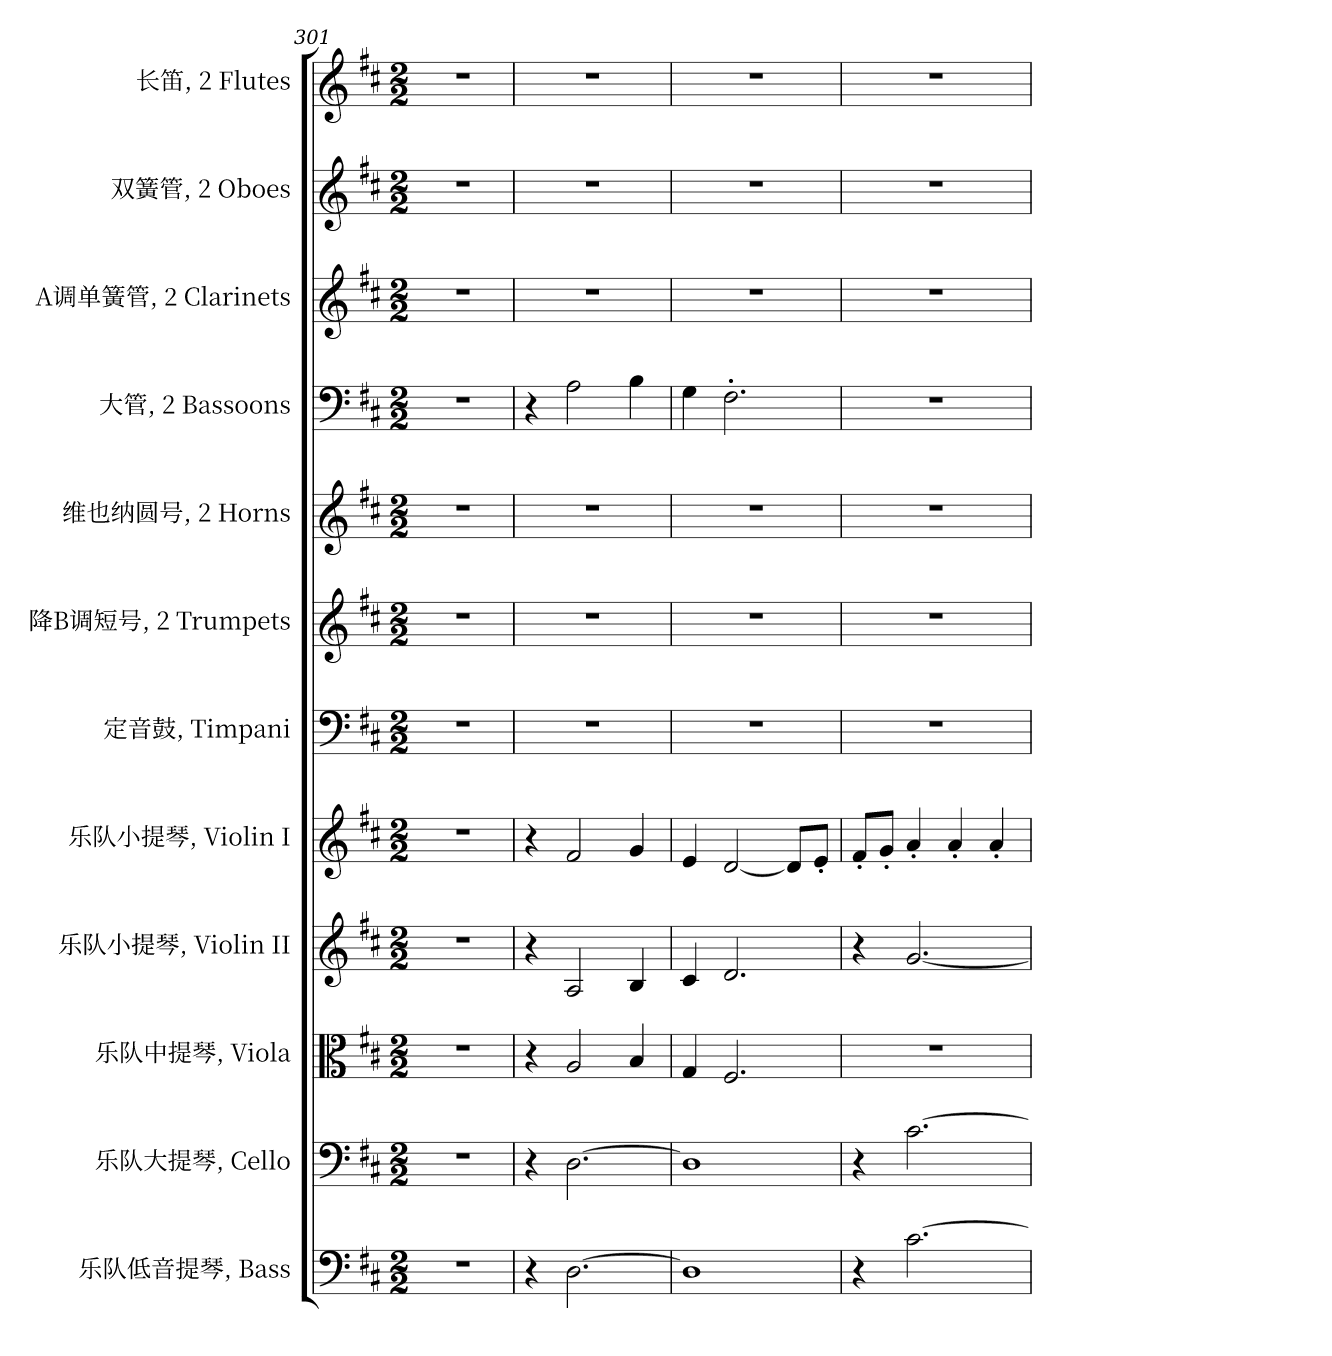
**kern	**kern	**kern	**kern	**kern	**kern	**kern	**kern	**kern	**kern	**kern	**kern
*part12	*part11	*part10	*part9	*part8	*part7	*part6	*part5	*part4	*part3	*part2	*part1
*staff12	*staff11	*staff10	*staff9	*staff8	*staff7	*staff6	*staff5	*staff4	*staff3	*staff2	*staff1
*I"乐队低音提琴, Bass	*I"乐队大提琴, Cello	*I"乐队中提琴, Viola	*I"乐队小提琴, Violin II	*I"乐队小提琴, Violin I	*I"定音鼓, Timpani	*I"降B调短号, 2 Trumpets	*I"维也纳圆号, 2 Horns	*I"大管, 2 Bassoons	*I"A调单簧管, 2 Clarinets	*I"双簧管, 2 Oboes	*I"长笛, 2 Flutes
*	*	*	*	*	*I'Timp.	*	*	*I'Bsn.	*I'A Cl.	*I'Ob.	*I'Fl.
!!LO:PB:g=z
*clefF4	*clefF4	*clefC3	*clefG2	*clefG2	*clefF4	*clefG2	*clefG2	*clefF4	*clefG2	*clefG2	*clefG2
*ITrd7c12	*	*	*	*	*	*ITrd1c2	*ITrd4c7	*	*ITrd2c3	*	*
*k[f#c#]	*k[f#c#]	*k[f#c#]	*k[f#c#]	*k[f#c#]	*k[f#c#]	*k[]	*k[f#]	*k[f#c#]	*k[f#c#g#d#a#]	*k[f#c#]	*k[f#c#]
*M2/2	*M2/2	*M2/2	*M2/2	*M2/2	*M2/2	*M2/2	*M2/2	*M2/2	*M2/2	*M2/2	*M2/2
=301	=301	=301	=301	=301	=301	=301	=301	=301	=301	=301	=301
1r	1r	1r	1r	1r	1r	1r	1r	1r	1r	1r	1r
=302	=302	=302	=302	=302	=302	=302	=302	=302	=302	=302	=302
4r	4r	4r	4r	4r	1r	1r	1r	4r	1r	1r	1r
[2.DD\	[2.D\	2A/	2A/	2f#/	.	.	.	2A\	.	.	.
.	.	4B/	4B/	4g/	.	.	.	4B\	.	.	.
=303	=303	=303	=303	=303	=303	=303	=303	=303	=303	=303	=303
1DD]	1D]	4G/	4c#/	4e/	1r	1r	1r	4G\	1r	1r	1r
.	.	2.F#/	2.d/	[2d/	.	.	.	2.F#'\	.	.	.
.	.	.	.	8d/L]	.	.	.	.	.	.	.
.	.	.	.	8e'/J	.	.	.	.	.	.	.
=304	=304	=304	=304	=304	=304	=304	=304	=304	=304	=304	=304
4r	4r	1r	4r	8f#'/L	1r	1r	1r	1r	1r	1r	1r
.	.	.	.	8g'/J	.	.	.	.	.	.	.
[2.C#\	[2.c#\	.	[2.g/	4a'/	.	.	.	.	.	.	.
.	.	.	.	4a'/	.	.	.	.	.	.	.
.	.	.	.	4a'/	.	.	.	.	.	.	.
=	=	=	=	=	=	=	=	=	=	=	=
*-	*-	*-	*-	*-	*-	*-	*-	*-	*-	*-	*-
